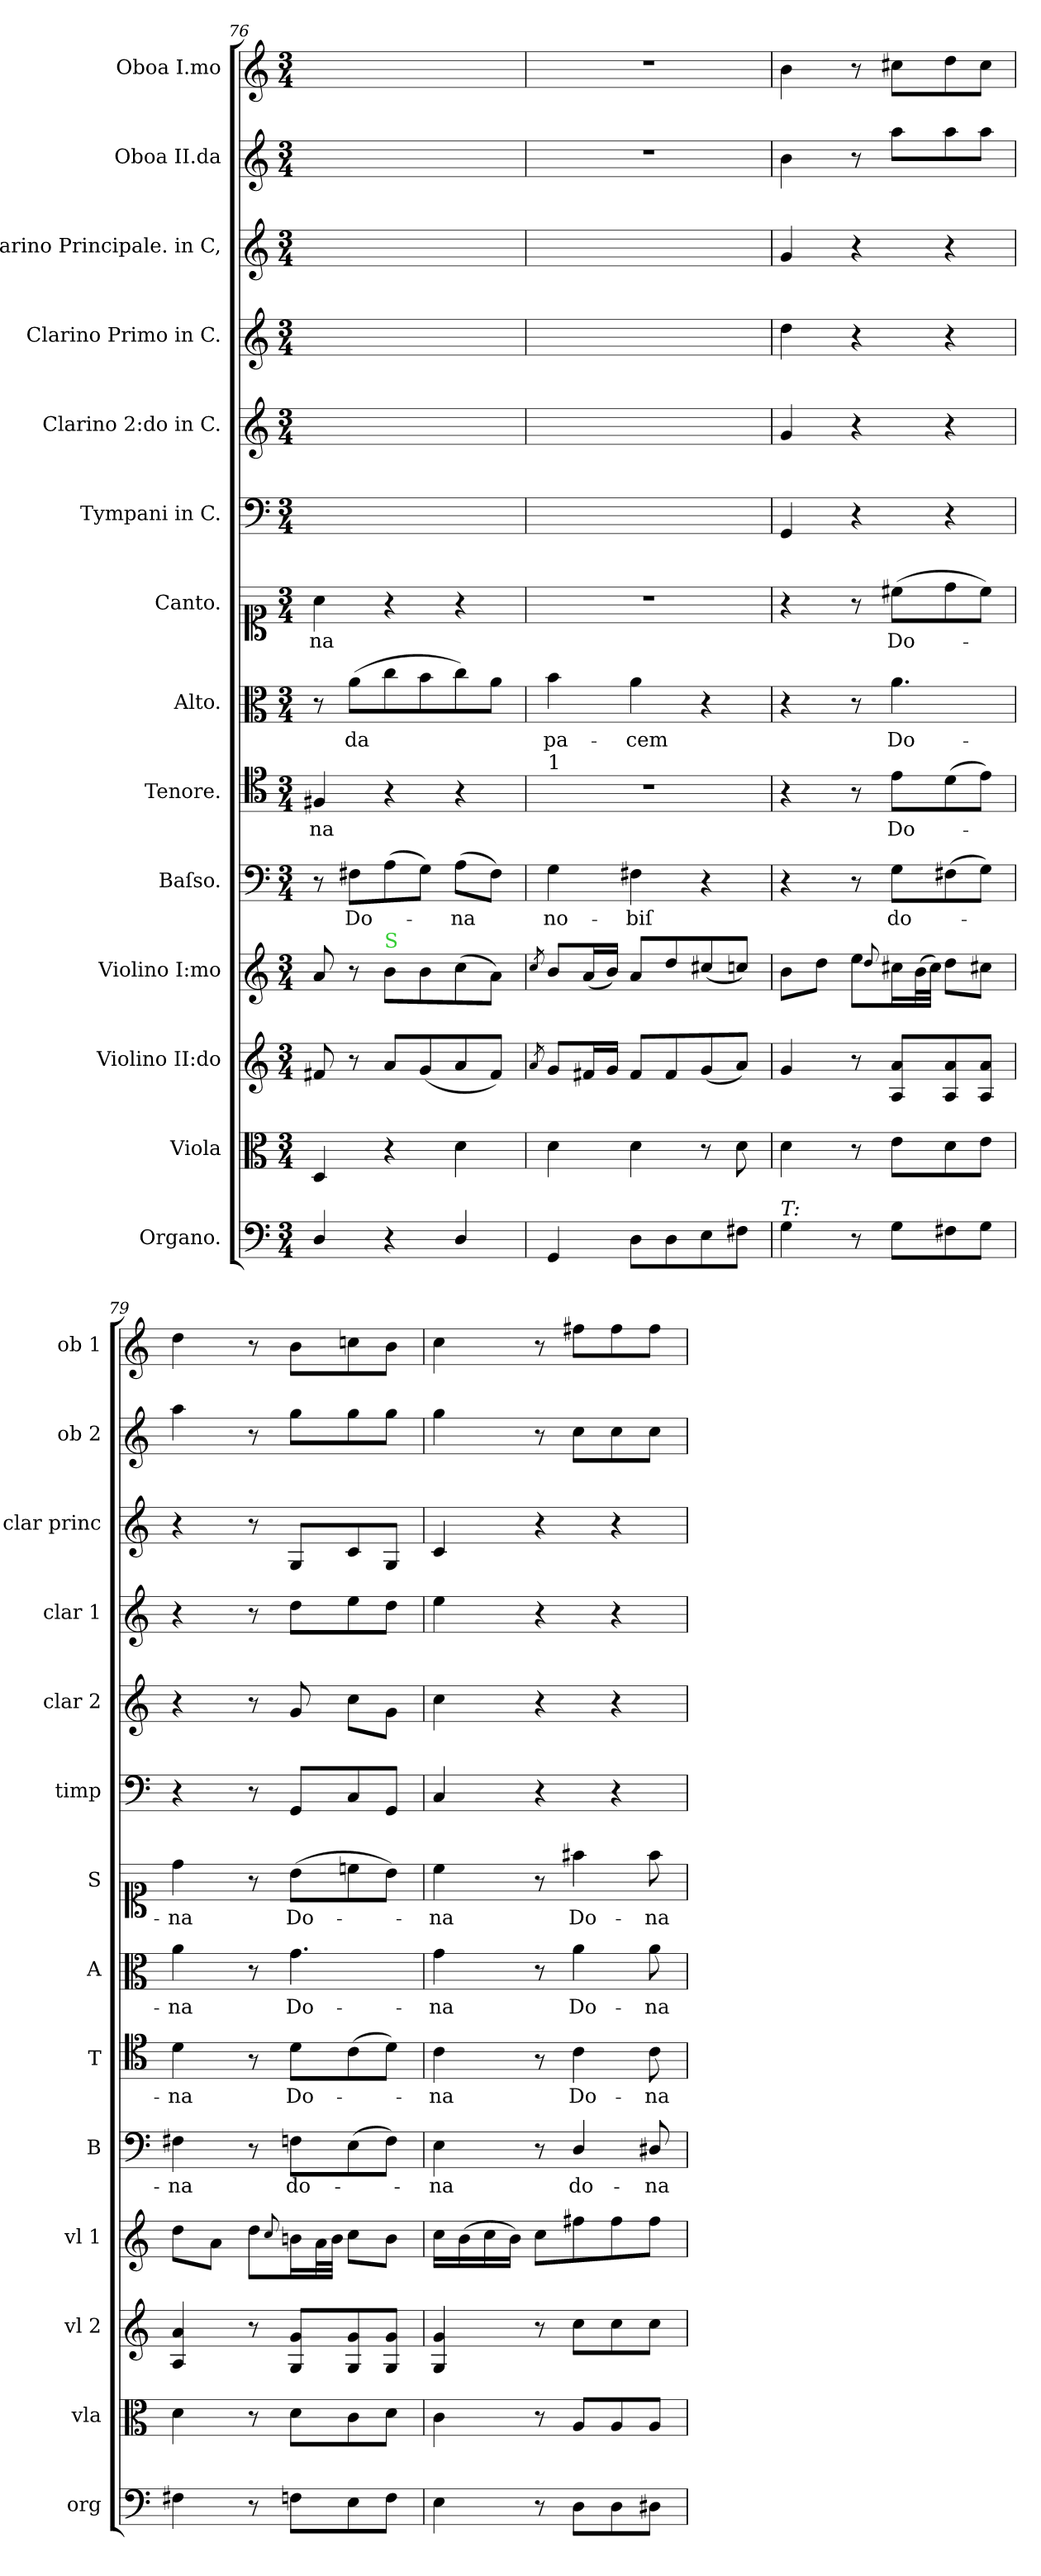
**kern	**dynam	**kern	**dynam	**kern	**dynam	**kern	**dynam	**kern	**text	**kern	**text	**kern	**text	**kern	**text	**kern	**kern	**kern	**kern	**kern	**kern
*part14	*part14	*part13	*part13	*part12	*part12	*part11	*part11	*part10	*part10	*part9	*part9	*part8	*part8	*part7	*part7	*part6	*part5	*part4	*part3	*part2	*part1
*staff14	*staff14	*staff13	*staff13	*staff12	*staff12	*staff11	*staff11	*staff10	*staff10	*staff9	*staff9	*staff8	*staff8	*staff7	*staff7	*staff6	*staff5	*staff4	*staff3	*staff2	*staff1
*I"Organo.	*	*I"Viola	*	*I"Violino II:do	*	*I"Violino I:mo	*	*I"Baſso.	*	*I"Tenore.	*	*I"Alto.	*	*I"Canto.	*	*I"Tympani in C.	*I"Clarino 2:do in C.	*I"Clarino Primo in C.	*I"Clarino Principale. in C,	*I"Oboa II.da	*I"Oboa I.mo
*I'org	*	*I'vla	*	*I'vl 2	*	*I'vl 1	*	*I'B	*	*I'T	*	*I'A	*	*I'S	*	*I'timp	*I'clar 2	*I'clar 1	*I'clar princ	*I'ob 2	*I'ob 1
*clefF4	*	*clefC3	*	*clefG2	*	*clefG2	*	*clefF4	*	*clefC4	*	*clefC3	*	*clefC1	*	*clefF4	*clefG2	*clefG2	*clefG2	*clefG2	*clefG2
*k[]	*	*k[]	*	*k[]	*	*k[]	*	*k[]	*	*k[]	*	*k[]	*	*k[]	*	*k[]	*k[]	*k[]	*k[]	*k[]	*k[]
*M3/4	*	*M3/4	*	*M3/4	*	*M3/4	*	*M3/4	*	*M3/4	*	*M3/4	*	*M3/4	*	*M3/4	*M3/4	*M3/4	*M3/4	*M3/4	*M3/4
=76	=76	=76	=76	=76	=76	=76	=76	=76	=76	=76	=76	=76	=76	=76	=76	=76	=76	=76	=76	=76	=76
4D/	.	4D/	.	8f#X/	.	8a/	.	8r	.	4F#X/	-na	8r	.	4a\	-na	2.ryy	2.ryy	2.ryy	2.ryy	2.ryy	2.ryy
.	.	.	.	8r	.	8r	.	8F#X\L	Do-	.	.	(8a\L	da	.	.	.	.	.	.	.	.
!	!	!	!	!	!	!LO:TX:a:color=limegreen:t=S	!	!	!	!	!	!	!	!	!	!	!	!	!	!	!
4r	.	4r	.	8a/L	.	8b\L	.	(8A\	.	4r	.	8cc\	.	4r	.	.	.	.	.	.	.
.	.	.	.	(8g/	.	8b\	.	8G\J)	.	.	.	8b\	.	.	.	.	.	.	.	.	.
4D/	.	4d\	.	8a/	.	(8cc\	.	(8A\L	-na	4r	.	8cc\)	.	4r	.	.	.	.	.	.	.
.	.	.	.	8f#/J)	.	8a\J)	.	8F#\J)	.	.	.	8a\J	.	.	.	.	.	.	.	.	.
=77	=77	=77	=77	=77	=77	=77	=77	=77	=77	=77	=77	=77	=77	=77	=77	=77	=77	=77	=77	=77	=77
.	.	.	.	8qa/	.	8qcc/	.	.	.	.	.	.	.	.	.	.	.	.	.	.	.
!	!	!	!	!	!	!	!	!	!	!LO:TX:a:t=1	!	!	!	!	!	!	!	!	!	!	!
4GG/	.	4d\	.	8g/L	.	8b/L	.	4G\	no-	2.r	.	4b\	pa-	2.r	.	2.ryy	2.ryy	2.ryy	2.ryy	2.r	2.r
.	.	.	.	16f#X/L	.	(16a/L	.	.	.	.	.	.	.	.	.	.	.	.	.	.	.
.	.	.	.	16g/JJ	.	16b/JJ)	.	.	.	.	.	.	.	.	.	.	.	.	.	.	.
!	!	!	!	!	!LO:DY:a	!	!LO:DY:b	!	!	!	!	!	!	!	!	!	!	!	!	!	!
8D\L	.	4d\	.	8f#/L	fo&colon;	8a/L	fr.	4F#X\	-biſ	.	.	4a\	-cem	.	.	.	.	.	.	.	.
8D\	.	.	.	8f#/	.	8dd/	.	.	.	.	.	.	.	.	.	.	.	.	.	.	.
!	!	!	!LO:DY:b	!	!	!	!	!	!	!	!	!	!	!	!	!	!	!	!	!	!
8E\	.	8r	fo	(8g/	.	(8cc#X/	.	4r	.	.	.	4r	.	.	.	.	.	.	.	.	.
8F#X\J	.	8d\	.	8a/J)	.	8ccn/J)	.	.	.	.	.	.	.	.	.	.	.	.	.	.	.
=78	=78	=78	=78	=78	=78	=78	=78	=78	=78	=78	=78	=78	=78	=78	=78	=78	=78	=78	=78	=78	=78
!LO:TX:a:i:t=T&colon;	!	!	!	!	!	!	!	!	!	!	!	!	!	!	!	!	!	!	!	!	!
4G\	.	4d\	.	4g/	.	8b\L	.	4r	.	4r	.	4r	.	4r	.	4GG/	4g/	4dd\	4g/	4b\	4b\
.	.	.	.	.	.	8dd\J	.	.	.	.	.	.	.	.	.	.	.	.	.	.	.
!	!LO:DY:b	!	!	!	!	!	!	!	!	!	!	!	!	!	!	!	!	!	!	!	!
8r	for&colon;	8r	.	8r	.	8ee\L	.	8r	.	8r	.	8r	.	8r	.	4r	4r	4r	4r	8r	8r
.	.	.	.	.	.	8qqdd/	.	.	.	.	.	.	.	.	.	.	.	.	.	.	.
8G\L	.	8e\L	.	8A/ 8a/L	.	16cc#X\L	.	8G\L	do-	8e\L	Do-	4.a\	Do-	(8cc#X\L	Do-	.	.	.	.	8aa\L	8cc#X\L
.	.	.	.	.	.	(32b\L	.	.	.	.	.	.	.	.	.	.	.	.	.	.	.
.	.	.	.	.	.	32cc#\JJJ)	.	.	.	.	.	.	.	.	.	.	.	.	.	.	.
8F#X\	.	8d\	.	8A/ 8a/	.	8dd\L	.	(8F#X\	.	(8d\	.	.	.	8dd\	.	4r	4r	4r	4r	8aa\	8dd\
8G\J	.	8e\J	.	8A/ 8a/J	.	8cc#X\J	.	8G\J)	.	8e\J)	.	.	.	8cc#\J)	.	.	.	.	.	8aa\J	8cc#\J
=79	=79	=79	=79	=79	=79	=79	=79	=79	=79	=79	=79	=79	=79	=79	=79	=79	=79	=79	=79	=79	=79
4F#X\	.	4d\	.	4A/ 4a/	.	8dd\L	.	4F#X\	-na	4d\	-na	4a\	-na	4dd\	-na	4r	4r	4r	4r	4aa\	4dd\
.	.	.	.	.	.	8a\J	.	.	.	.	.	.	.	.	.	.	.	.	.	.	.
8r	.	8r	.	8r	.	8dd\L	.	8r	.	8r	.	8r	.	8r	.	8r	8r	8r	8r	8r	8r
.	.	.	.	.	.	8qqcc/	.	.	.	.	.	.	.	.	.	.	.	.	.	.	.
!	!	!	!	!	!	!	!	!	!	!	!	!	!LO:LY:i	!	!	!	!	!	!	!	!
8Fn\L	.	8d\L	.	8G/ 8g/L	.	16bn\L	.	8Fn\L	do-	8d\L	Do-	4.g\	Do-	(8b\L	Do-	8GG/L	8g/	8dd\L	8G/L	8gg\L	8b\L
.	.	.	.	.	.	32a\L	.	.	.	.	.	.	.	.	.	.	.	.	.	.	.
.	.	.	.	.	.	32b\JJJ	.	.	.	.	.	.	.	.	.	.	.	.	.	.	.
8E\	.	8c\	.	8G/ 8g/	.	8cc\L	.	(8E\	.	(8c\	.	.	.	8ccn\	.	8C/	8cc\L	8ee\	8c/	8gg\	8ccn\
8F\J	.	8d\J	.	8G/ 8g/J	.	8b\J	.	8F\J)	.	8d\J)	.	.	.	8b\J)	.	8GG/J	8g\J	8dd\J	8G/J	8gg\J	8b\J
=80	=80	=80	=80	=80	=80	=80	=80	=80	=80	=80	=80	=80	=80	=80	=80	=80	=80	=80	=80	=80	=80
!	!	!	!	!	!	!	!	!	!	!	!	!	!LO:LY:i	!	!	!	!	!	!	!	!
4E\	.	4c\	.	4G/ 4g/	.	16cc\LL	.	4E\	-na	4c\	-na	4g\	-na	4cc\	-na	4C/	4cc\	4ee\	4c/	4gg\	4cc\
.	.	.	.	.	.	(16b\	.	.	.	.	.	.	.	.	.	.	.	.	.	.	.
.	.	.	.	.	.	16cc\	.	.	.	.	.	.	.	.	.	.	.	.	.	.	.
.	.	.	.	.	.	16b\JJ)	.	.	.	.	.	.	.	.	.	.	.	.	.	.	.
8r	.	8r	.	8r	.	8cc\L	.	8r	.	8r	.	8r	.	8r	.	4r	4r	4r	4r	8r	8r
!	!	!	!	!	!	!	!	!	!	!	!	!	!LO:LY:i	!	!LO:LY:i	!	!	!	!	!	!
8D\L	.	8A/L	.	8cc\L	.	8ff#X\	.	4D/	do-	4c\	Do-	4a\	Do-	4ff#X\	Do-	.	.	.	.	8cc\L	8ff#X\L
8D\	.	8A/	.	8cc\	.	8ff#\	.	.	.	.	.	.	.	.	.	4r	4r	4r	4r	8cc\	8ff#\
!	!	!	!	!	!	!	!	!	!	!	!	!	!LO:LY:i	!	!LO:LY:i	!	!	!	!	!	!
8D#X\J	.	8A/J	.	8cc\J	.	8ff#\J	.	8D#X/	-na	8c\	-na	8a\	-na	8ff#\	-na	.	.	.	.	8cc\J	8ff#\J
=	=	=	=	=	=	=	=	=	=	=	=	=	=	=	=	=	=	=	=	=	=
*-	*-	*-	*-	*-	*-	*-	*-	*-	*-	*-	*-	*-	*-	*-	*-	*-	*-	*-	*-	*-	*-
